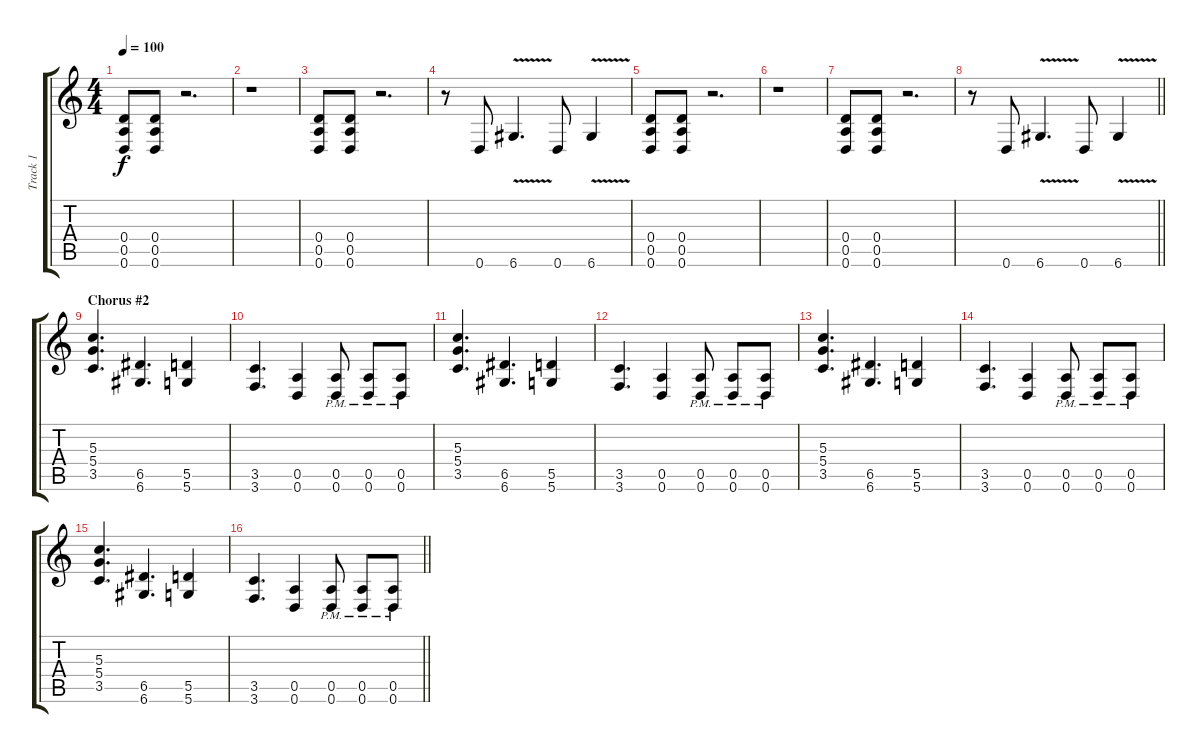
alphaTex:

\track ("Track 1" "Track 1") {instrument overdrivenguitar}
\staff {score tabs}
\tuning (E4 B3 G3 D3 A2 D2) {hide}
\ts (4 4)
\tempo 100
\clef g2
\ks c
(0.4 0.5 0.6).8{dy f} (0.4 0.5 0.6).8 r.2{d} |
r.1 |
(0.4 0.5 0.6).8 (0.4 0.5 0.6).8 r.2{d} |
r.8 0.6.8 6.6{v}.4{d} 0.6.8 6.6{v}.4 |
(0.4 0.5 0.6).8 (0.4 0.5 0.6).8 r.2{d} |
r.1 |
(0.4 0.5 0.6).8 (0.4 0.5 0.6).8 r.2{d} |
\barLineRight lightlight
r.8 0.6.8 6.6{v}.4{d} 0.6.8 6.6{v}.4 |
\section ("" "Chorus #2")
(5.3 5.4 3.5).4{d} (6.5 6.6).4{d} (5.5 5.6).4 |
(3.5 3.6).4{d} (0.5 0.6).4 (0.5{pm} 0.6{pm}).8 (0.5{pm} 0.6{pm}).8 (0.5{pm} 0.6{pm}).8 |
(5.3 5.4 3.5).4{d} (6.5 6.6).4{d} (5.5 5.6).4 |
(3.5 3.6).4{d} (0.5 0.6).4 (0.5{pm} 0.6{pm}).8 (0.5{pm} 0.6{pm}).8 (0.5{pm} 0.6{pm}).8 |
(5.3 5.4 3.5).4{d} (6.5 6.6).4{d} (5.5 5.6).4 |
(3.5 3.6).4{d} (0.5 0.6).4 (0.5{pm} 0.6{pm}).8 (0.5{pm} 0.6{pm}).8 (0.5{pm} 0.6{pm}).8 |
(5.3 5.4 3.5).4{d} (6.5 6.6).4{d} (5.5 5.6).4 |
\barLineRight lightlight
(3.5 3.6).4{d} (0.5 0.6).4 (0.5{pm} 0.6{pm}).8 (0.5{pm} 0.6{pm}).8 (0.5{pm} 0.6{pm}).8
